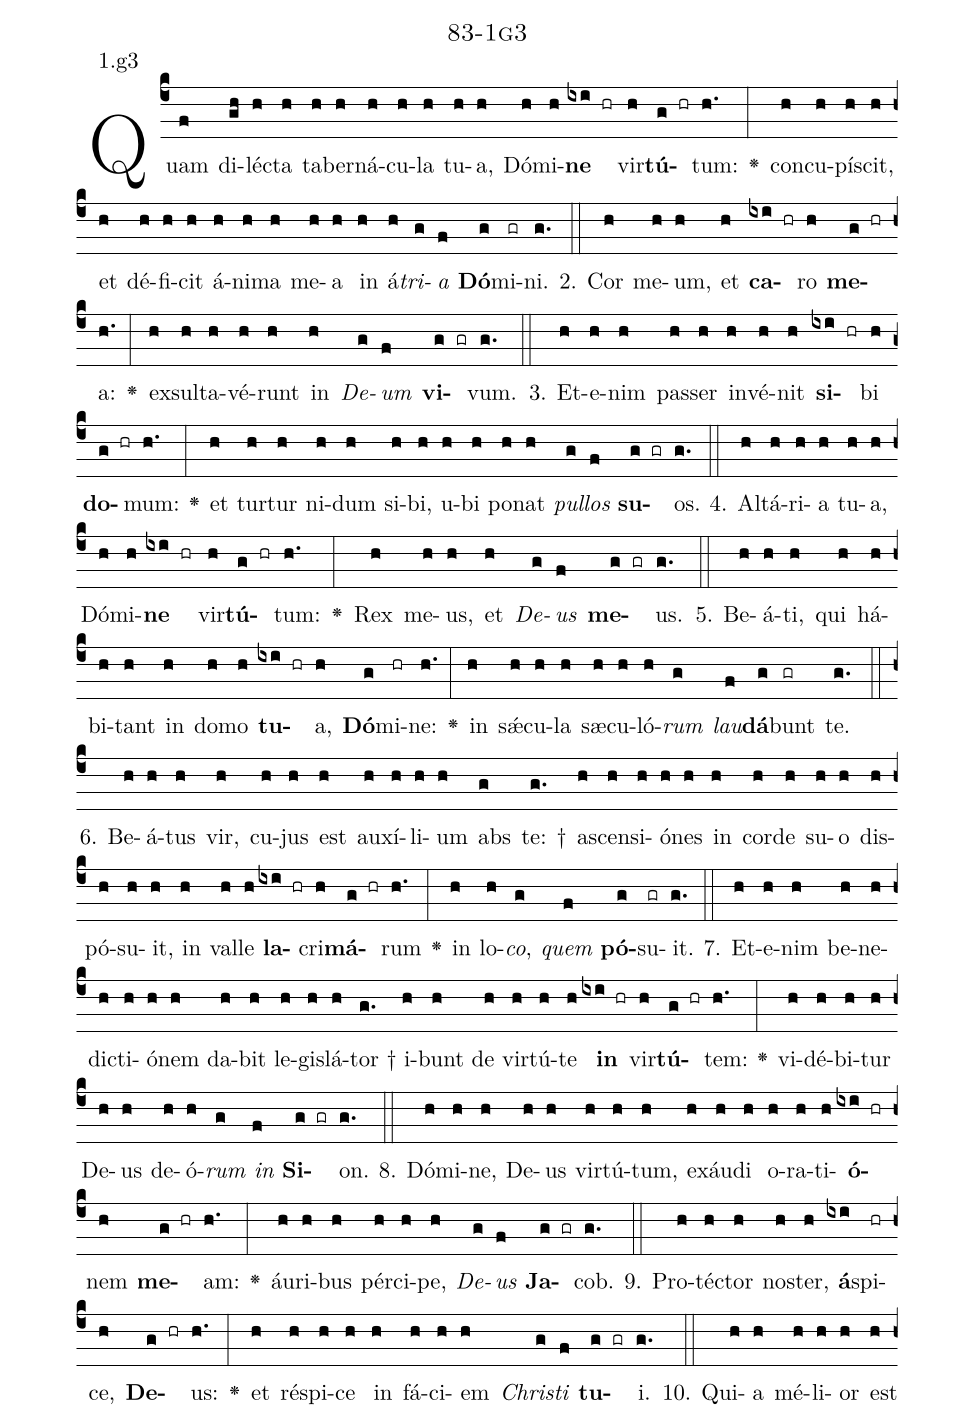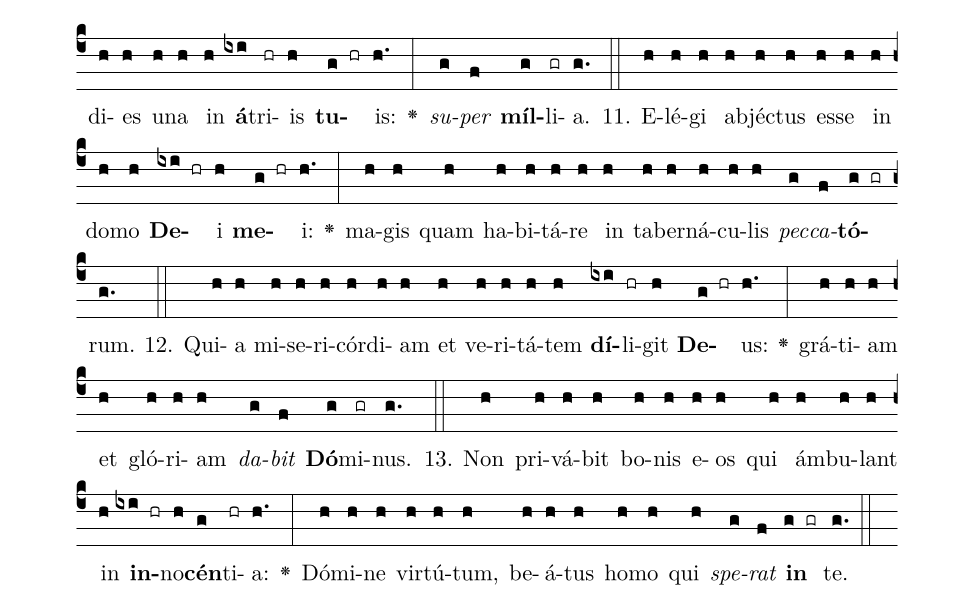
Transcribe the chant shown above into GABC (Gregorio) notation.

name: 83-1g3;
annotation: 1.g3;
%%
(c4)Quam(f) di(gh)léc(h)ta(h) ta(h)ber(h)ná(h)cu(h)la(h) tu(h)a,(h) Dó(h)mi(h)<b>ne</b>(ixi hr) vir(h)<b>tú</b>(g hr)tum:(h.) <v>\greheightstar</v>(:) con(h)cu(h)pí(h)scit,(h) et(h) dé(h)fi(h)cit(h) á(h)ni(h)ma(h) me(h)a(h) in(h) á(h)<i>tri</i>(g)<i>a</i>(f) <b>Dó</b>(g)mi(gr)ni.(g.) (::)
2. Cor(h) me(h)um,(h) et(h) <b>ca</b>(ixi hr)ro(h) <b>me</b>(g hr)a:(h.) <v>\greheightstar</v>(:) ex(h)sul(h)ta(h)vé(h)runt(h) in(h) <i>De</i>(g)<i>um</i>(f) <b>vi</b>(g gr)vum.(g.) (::)
3. Et(h)e(h)nim(h) pas(h)ser(h) in(h)vé(h)nit(h) <b>si</b>(ixi hr)bi(h) <b>do</b>(g hr)mum:(h.) <v>\greheightstar</v>(:) et(h) tur(h)tur(h) ni(h)dum(h) si(h)bi,(h) u(h)bi(h) po(h)nat(h) <i>pul</i>(g)<i>los</i>(f) <b>su</b>(g gr)os.(g.) (::)
4. Al(h)tá(h)ri(h)a(h) tu(h)a,(h) Dó(h)mi(h)<b>ne</b>(ixi hr) vir(h)<b>tú</b>(g hr)tum:(h.) <v>\greheightstar</v>(:) Rex(h) me(h)us,(h) et(h) <i>De</i>(g)<i>us</i>(f) <b>me</b>(g gr)us.(g.) (::)
5. Be(h)á(h)ti,(h) qui(h) há(h)bi(h)tant(h) in(h) do(h)mo(h) <b>tu</b>(ixi hr)a,(h) <b>Dó</b>(g)mi(hr)ne:(h.) <v>\greheightstar</v>(:) in(h) sǽ(h)cu(h)la(h) sæ(h)cu(h)ló(h)<i>rum</i>(g) <i>lau</i>(f)<b>dá</b>(g)bunt(gr) te.(g.) (::)
6. Be(h)á(h)tus(h) vir,(h) cu(h)jus(h) est(h) au(h)xí(h)li(h)um(h) abs(g) te: †(g.) a(h)scen(h)si(h)ó(h)nes(h) in(h) cor(h)de(h) su(h)o(h) dis(h)pó(h)su(h)it,(h) in(h) val(h)le(h) <b>la</b>(ixi hr)cri(h)<b>má</b>(g hr)rum(h.) <v>\greheightstar</v>(:) in(h) lo(h)<i>co</i>,(g) <i>quem</i>(f) <b>pó</b>(g)su(gr)it.(g.) (::)
7. Et(h)e(h)nim(h) be(h)ne(h)dic(h)ti(h)ó(h)nem(h) da(h)bit(h) le(h)gis(h)lá(h)tor †(g.) i(h)bunt(h) de(h) vir(h)tú(h)te(h) <b>in</b>(ixi hr) vir(h)<b>tú</b>(g hr)tem:(h.) <v>\greheightstar</v>(:) vi(h)dé(h)bi(h)tur(h) De(h)us(h) de(h)ó(h)<i>rum</i>(g) <i>in</i>(f) <b>Si</b>(g gr)on.(g.) (::)
8. Dó(h)mi(h)ne,(h) De(h)us(h) vir(h)tú(h)tum,(h) ex(h)áu(h)di(h) o(h)ra(h)ti(h)<b>ó</b>(ixi hr)nem(h) <b>me</b>(g hr)am:(h.) <v>\greheightstar</v>(:) áu(h)ri(h)bus(h) pér(h)ci(h)pe,(h) <i>De</i>(g)<i>us</i>(f) <b>Ja</b>(g gr)cob.(g.) (::)
9. Pro(h)téc(h)tor(h) nos(h)ter,(h) <b>á</b>(ixi)spi(hr)ce,(h) <b>De</b>(g hr)us:(h.) <v>\greheightstar</v>(:) et(h) ré(h)spi(h)ce(h) in(h) fá(h)ci(h)em(h) <i>Chris</i>(g)<i>ti</i>(f) <b>tu</b>(g gr)i.(g.) (::)
10. Qui(h)a(h) mé(h)li(h)or(h) est(h) di(h)es(h) u(h)na(h) in(h) <b>á</b>(ixi)tri(hr)is(h) <b>tu</b>(g hr)is:(h.) <v>\greheightstar</v>(:) <i>su</i>(g)<i>per</i>(f) <b>míl</b>(g)li(gr)a.(g.) (::)
11. E(h)lé(h)gi(h) ab(h)jéc(h)tus(h) es(h)se(h) in(h) do(h)mo(h) <b>De</b>(ixi hr)i(h) <b>me</b>(g hr)i:(h.) <v>\greheightstar</v>(:) ma(h)gis(h) quam(h) ha(h)bi(h)tá(h)re(h) in(h) ta(h)ber(h)ná(h)cu(h)lis(h) <i>pec</i>(g)<i>ca</i>(f)<b>tó</b>(g gr)rum.(g.) (::)
12. Qui(h)a(h) mi(h)se(h)ri(h)cór(h)di(h)am(h) et(h) ve(h)ri(h)tá(h)tem(h) <b>dí</b>(ixi)li(hr)git(h) <b>De</b>(g hr)us:(h.) <v>\greheightstar</v>(:) grá(h)ti(h)am(h) et(h) gló(h)ri(h)am(h) <i>da</i>(g)<i>bit</i>(f) <b>Dó</b>(g)mi(gr)nus.(g.) (::)
13. Non(h) pri(h)vá(h)bit(h) bo(h)nis(h) e(h)os(h) qui(h) ám(h)bu(h)lant(h) in(h) <b>in</b>(ixi hr)no(h)<b>cén</b>(g)ti(hr)a:(h.) <v>\greheightstar</v>(:) Dó(h)mi(h)ne(h) vir(h)tú(h)tum,(h) be(h)á(h)tus(h) ho(h)mo(h) qui(h) <i>spe</i>(g)<i>rat</i>(f) <b>in</b>(g gr) te.(g.) (::)
